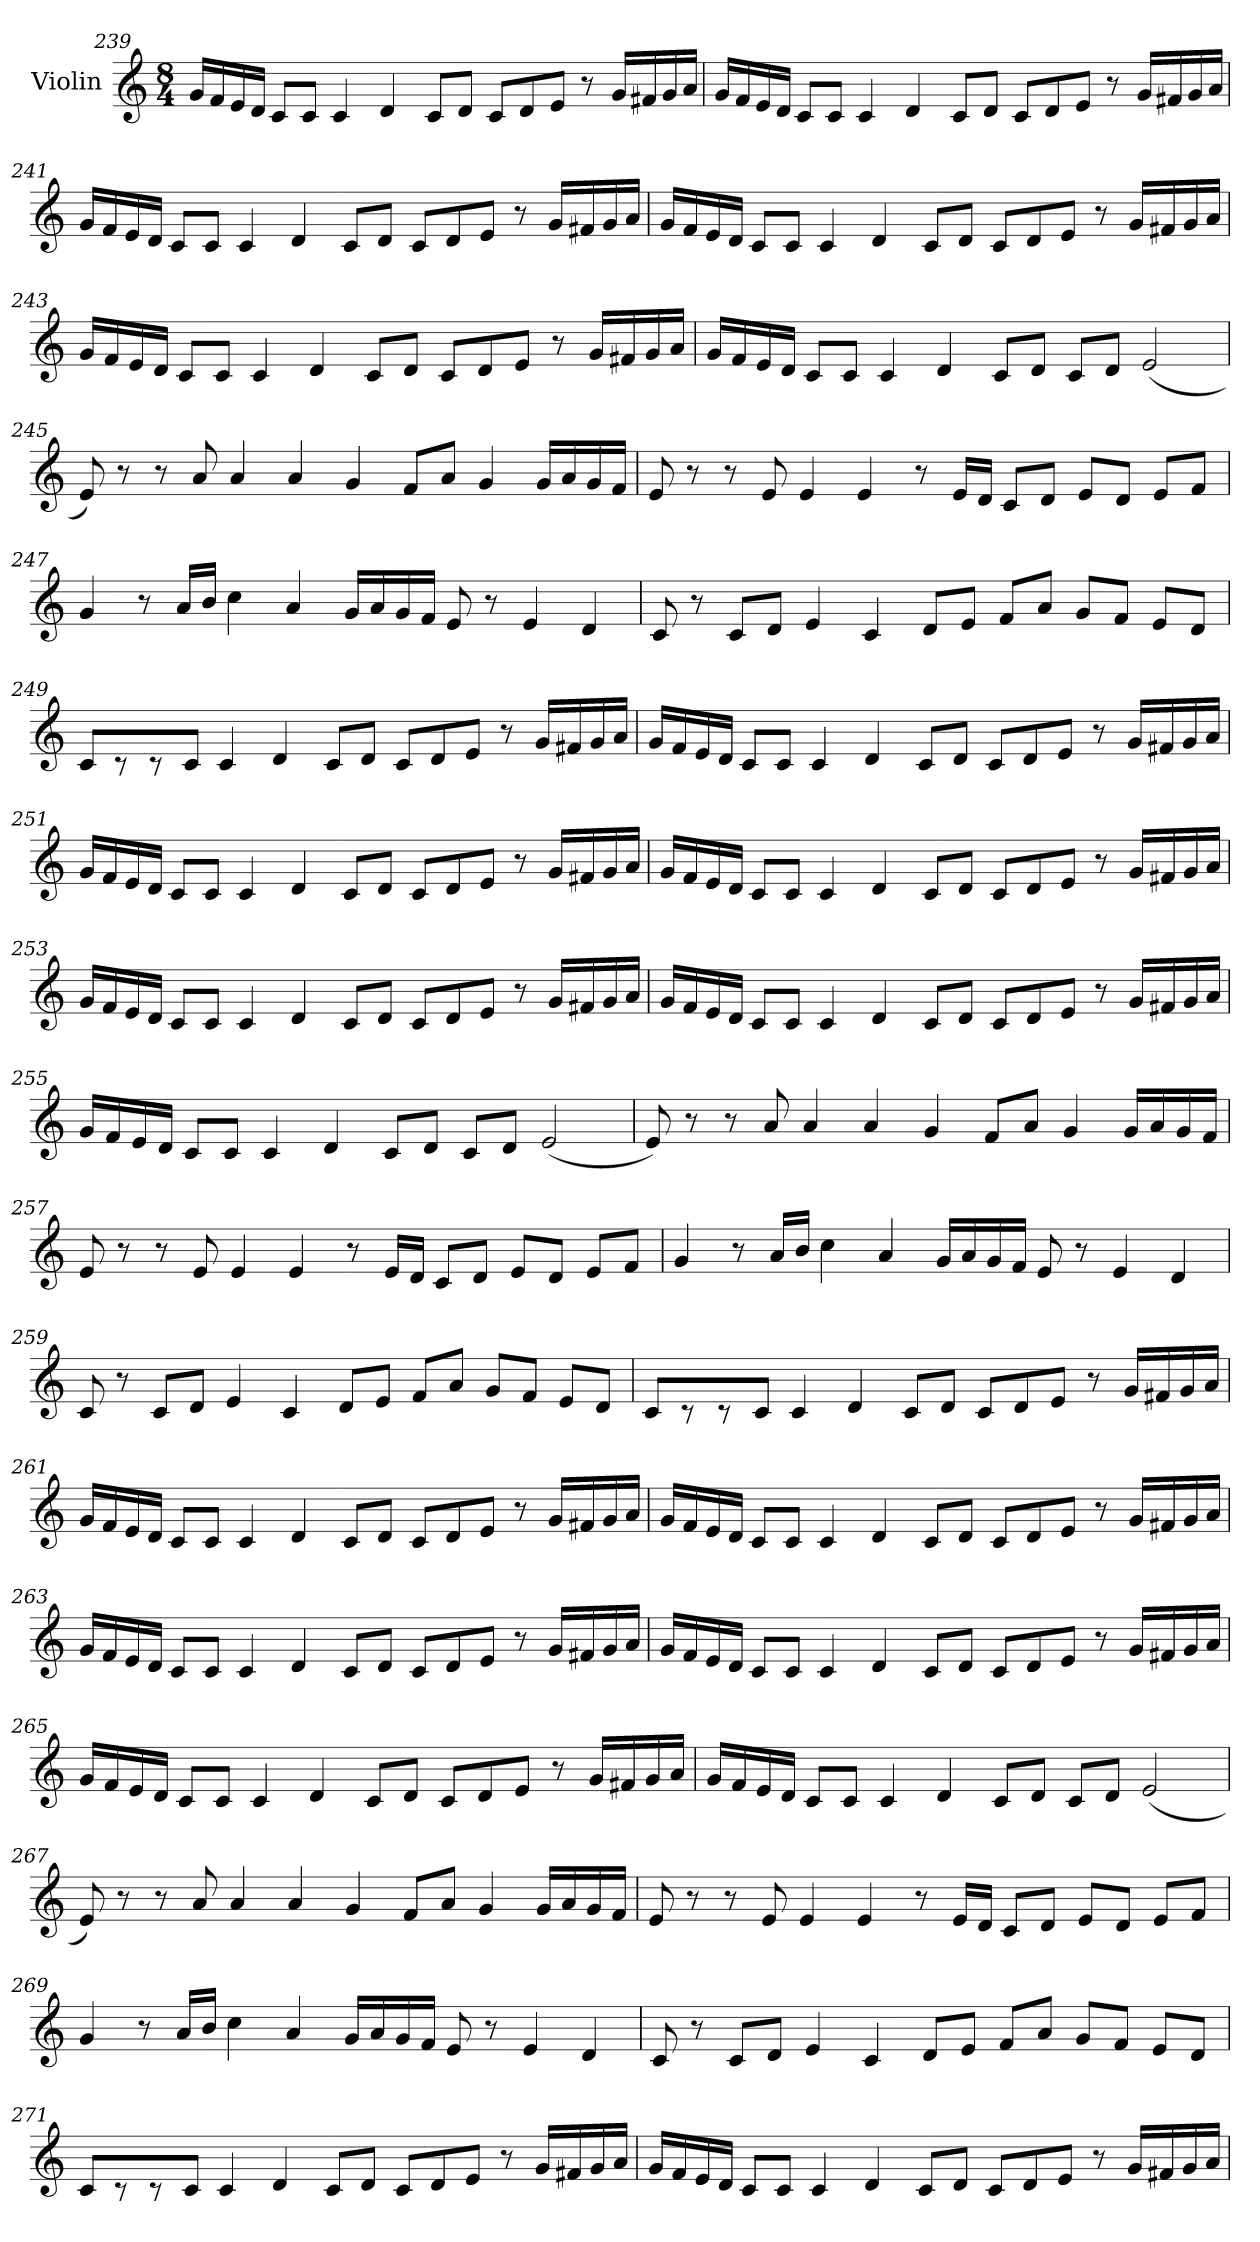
**kern
*part1
*staff1
*I"Violin
*clefG2
*k[]
*C:
*M8/4
=239
16g/LL
16f/
16e/
16d/JJ
8c/L
8c/J
4c/
4d/
8c/L
8d/J
8c/L
8d/
8e/J
8r
16g/LL
16f#X/
16g/
16a/JJ
!!LO:LB:g=z
=240
16g/LL
16f/
16e/
16d/JJ
8c/L
8c/J
4c/
4d/
8c/L
8d/J
8c/L
8d/
8e/J
8r
16g/LL
16f#X/
16g/
16a/JJ
=241
16g/LL
16f/
16e/
16d/JJ
8c/L
8c/J
4c/
4d/
8c/L
8d/J
8c/L
8d/
8e/J
8r
16g/LL
16f#X/
16g/
16a/JJ
!!LO:LB:g=z
=242
16g/LL
16f/
16e/
16d/JJ
8c/L
8c/J
4c/
4d/
8c/L
8d/J
8c/L
8d/
8e/J
8r
16g/LL
16f#X/
16g/
16a/JJ
=243
16g/LL
16f/
16e/
16d/JJ
8c/L
8c/J
4c/
4d/
8c/L
8d/J
8c/L
8d/
8e/J
8r
16g/LL
16f#X/
16g/
16a/JJ
!!LO:LB:g=z
=244
16g/LL
16f/
16e/
16d/JJ
8c/L
8c/J
4c/
4d/
8c/L
8d/J
8c/L
8d/J
(2e/
=245
8e/)
8r
8r
8a/
4a/
4a/
4g/
8f/L
8a/J
4g/
16g/LL
16a/
16g/
16f/JJ
!!LO:LB:g=z
=246
8e/
8r
8r
8e/
4e/
4e/
8r
16e/LL
16d/JJ
8c/L
8d/J
8e/L
8d/J
8e/L
8f/J
=247
4g/
8r
16a/LL
16b/JJ
4cc\
4a/
16g/LL
16a/
16g/
16f/JJ
8e/
8r
4e/
4d/
!!LO:LB:g=z
=248
8c/
8r
8c/L
8d/J
4e/
4c/
8d/L
8e/J
8f/L
8a/J
8g/L
8f/J
8e/L
8d/J
=249
8c/L
8r
8r
8c/J
4c/
4d/
8c/L
8d/J
8c/L
8d/
8e/J
8r
16g/LL
16f#X/
16g/
16a/JJ
!!LO:LB:g=z
=250
16g/LL
16f/
16e/
16d/JJ
8c/L
8c/J
4c/
4d/
8c/L
8d/J
8c/L
8d/
8e/J
8r
16g/LL
16f#X/
16g/
16a/JJ
=251
16g/LL
16f/
16e/
16d/JJ
8c/L
8c/J
4c/
4d/
8c/L
8d/J
8c/L
8d/
8e/J
8r
16g/LL
16f#X/
16g/
16a/JJ
!!LO:LB:g=z
=252
16g/LL
16f/
16e/
16d/JJ
8c/L
8c/J
4c/
4d/
8c/L
8d/J
8c/L
8d/
8e/J
8r
16g/LL
16f#X/
16g/
16a/JJ
=253
16g/LL
16f/
16e/
16d/JJ
8c/L
8c/J
4c/
4d/
8c/L
8d/J
8c/L
8d/
8e/J
8r
16g/LL
16f#X/
16g/
16a/JJ
!!LO:PB:g=z
=254
16g/LL
16f/
16e/
16d/JJ
8c/L
8c/J
4c/
4d/
8c/L
8d/J
8c/L
8d/
8e/J
8r
16g/LL
16f#X/
16g/
16a/JJ
!!LO:PB:g=z
=255
16g/LL
16f/
16e/
16d/JJ
8c/L
8c/J
4c/
4d/
8c/L
8d/J
8c/L
8d/J
(2e/
!!LO:PB:g=z
=256
8e/)
8r
8r
8a/
4a/
4a/
4g/
8f/L
8a/J
4g/
16g/LL
16a/
16g/
16f/JJ
=257
8e/
8r
8r
8e/
4e/
4e/
8r
16e/LL
16d/JJ
8c/L
8d/J
8e/L
8d/J
8e/L
8f/J
!!LO:LB:g=z
=258
4g/
8r
16a/LL
16b/JJ
4cc\
4a/
16g/LL
16a/
16g/
16f/JJ
8e/
8r
4e/
4d/
=259
8c/
8r
8c/L
8d/J
4e/
4c/
8d/L
8e/J
8f/L
8a/J
8g/L
8f/J
8e/L
8d/J
!!LO:LB:g=z
=260
8c/L
8r
8r
8c/J
4c/
4d/
8c/L
8d/J
8c/L
8d/
8e/J
8r
16g/LL
16f#X/
16g/
16a/JJ
=261
16g/LL
16f/
16e/
16d/JJ
8c/L
8c/J
4c/
4d/
8c/L
8d/J
8c/L
8d/
8e/J
8r
16g/LL
16f#X/
16g/
16a/JJ
!!LO:LB:g=z
=262
16g/LL
16f/
16e/
16d/JJ
8c/L
8c/J
4c/
4d/
8c/L
8d/J
8c/L
8d/
8e/J
8r
16g/LL
16f#X/
16g/
16a/JJ
=263
16g/LL
16f/
16e/
16d/JJ
8c/L
8c/J
4c/
4d/
8c/L
8d/J
8c/L
8d/
8e/J
8r
16g/LL
16f#X/
16g/
16a/JJ
!!LO:LB:g=z
=264
16g/LL
16f/
16e/
16d/JJ
8c/L
8c/J
4c/
4d/
8c/L
8d/J
8c/L
8d/
8e/J
8r
16g/LL
16f#X/
16g/
16a/JJ
=265
16g/LL
16f/
16e/
16d/JJ
8c/L
8c/J
4c/
4d/
8c/L
8d/J
8c/L
8d/
8e/J
8r
16g/LL
16f#X/
16g/
16a/JJ
!!LO:LB:g=z
=266
16g/LL
16f/
16e/
16d/JJ
8c/L
8c/J
4c/
4d/
8c/L
8d/J
8c/L
8d/J
(2e/
=267
8e/)
8r
8r
8a/
4a/
4a/
4g/
8f/L
8a/J
4g/
16g/LL
16a/
16g/
16f/JJ
!!LO:LB:g=z
=268
8e/
8r
8r
8e/
4e/
4e/
8r
16e/LL
16d/JJ
8c/L
8d/J
8e/L
8d/J
8e/L
8f/J
=269
4g/
8r
16a/LL
16b/JJ
4cc\
4a/
16g/LL
16a/
16g/
16f/JJ
8e/
8r
4e/
4d/
!!LO:PB:g=z
=270
8c/
8r
8c/L
8d/J
4e/
4c/
8d/L
8e/J
8f/L
8a/J
8g/L
8f/J
8e/L
8d/J
=271
8c/L
8r
8r
8c/J
4c/
4d/
8c/L
8d/J
8c/L
8d/
8e/J
8r
16g/LL
16f#X/
16g/
16a/JJ
!!LO:LB:g=z
=272
16g/LL
16f/
16e/
16d/JJ
8c/L
8c/J
4c/
4d/
8c/L
8d/J
8c/L
8d/
8e/J
8r
16g/LL
16f#X/
16g/
16a/JJ
=
*-
